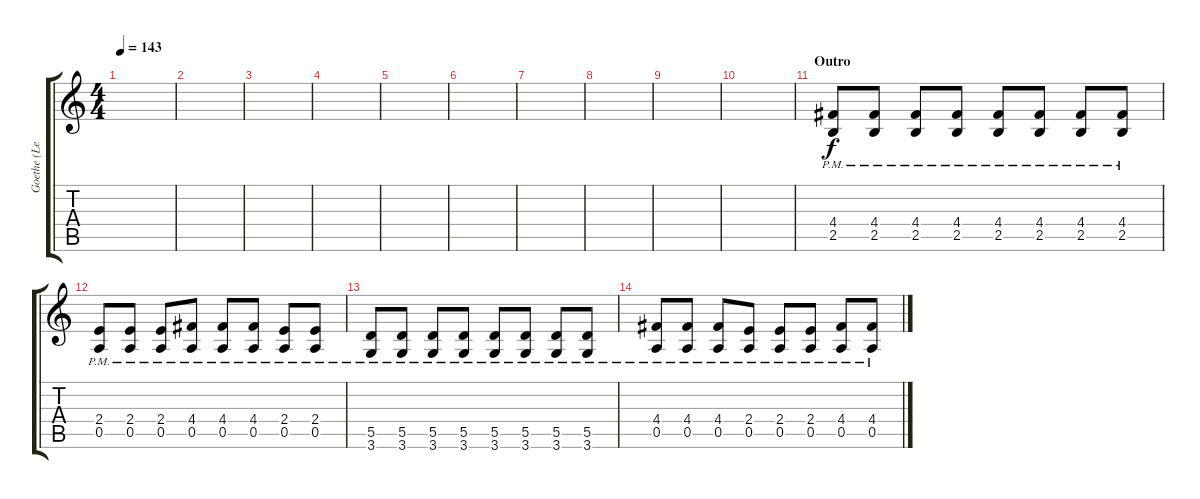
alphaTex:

\track ("Goethe (Lead)" "Goethe (Le") {instrument electricguitarmuted}
\staff {score tabs}
\tuning (E4 B3 G3 D3 A2 E2) {hide}
\ts (4 4)
\tempo 143
\clef g2
\ks c
|
|
|
|
|
|
|
|
|
|
\section ("" "Outro")
(4.4{pm} 2.5{pm}).8{volume 13 instrument electricguitarmuted} (4.4{pm} 2.5{pm}).8 (4.4{pm} 2.5{pm}).8 (4.4{pm} 2.5{pm}).8 (4.4{pm} 2.5{pm}).8 (4.4{pm} 2.5{pm}).8 (4.4{pm} 2.5{pm}).8 (4.4{pm} 2.5{pm}).8 |
(2.4{pm} 0.5{pm}).8 (2.4{pm} 0.5{pm}).8 (2.4{pm} 0.5{pm}).8 (4.4{pm} 0.5{pm}).8 (4.4{pm} 0.5{pm}).8 (4.4{pm} 0.5{pm}).8 (2.4{pm} 0.5{pm}).8 (2.4{pm} 0.5{pm}).8 |
(5.5{pm} 3.6{pm}).8 (5.5{pm} 3.6{pm}).8 (5.5{pm} 3.6{pm}).8 (5.5{pm} 3.6{pm}).8 (5.5{pm} 3.6{pm}).8 (5.5{pm} 3.6{pm}).8 (5.5{pm} 3.6{pm}).8 (5.5{pm} 3.6{pm}).8 |
(4.4{pm} 0.5{pm}).8 (4.4{pm} 0.5{pm}).8 (4.4{pm} 0.5{pm}).8 (2.4{pm} 0.5{pm}).8 (2.4{pm} 0.5{pm}).8 (2.4{pm} 0.5{pm}).8 (4.4{pm} 0.5{pm}).8 (4.4{pm} 0.5{pm}).8
